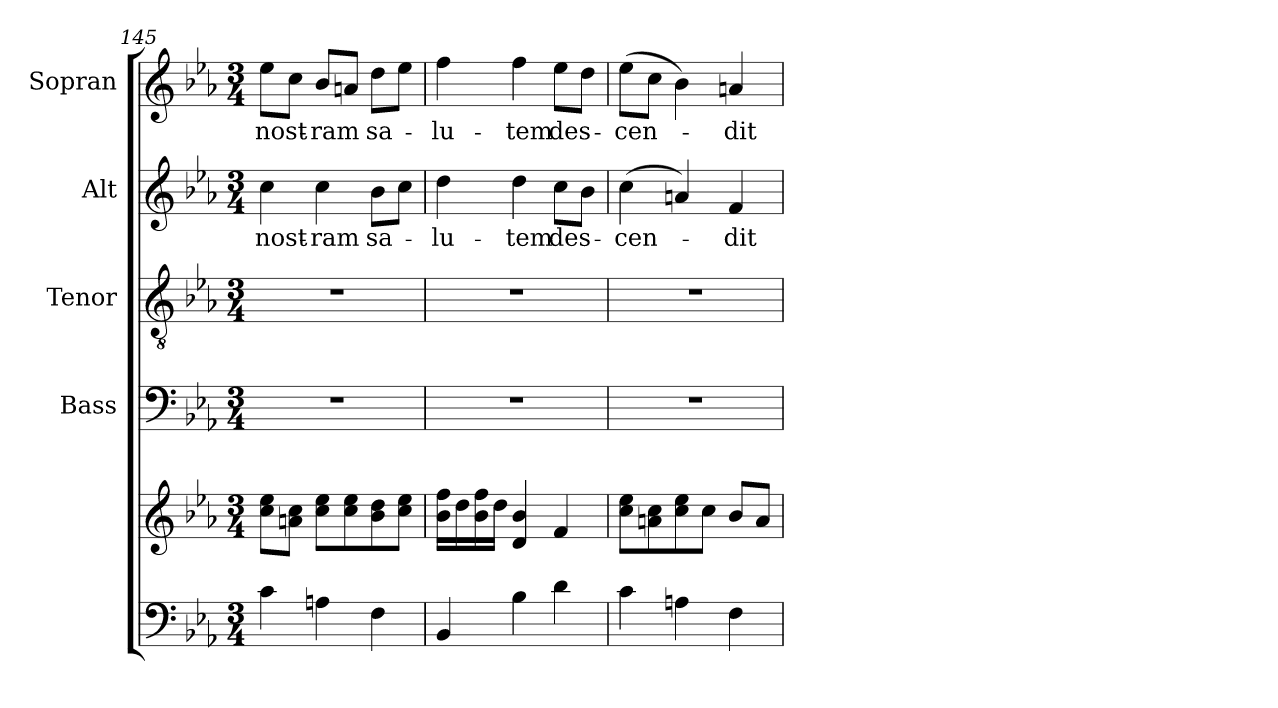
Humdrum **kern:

**kern	**kern	**kern	**kern	**kern	**text	**kern	**text
*part5	*part5	*part4	*part3	*part2	*part2	*part1	*part1
*staff6	*staff5	*staff4	*staff3	*staff2	*staff2	*staff1	*staff1
*	*	*I"Bass	*I"Tenor	*I"Alt	*	*I"Sopran	*
*	*	*I'B.	*I'T.	*I'A.	*	*I'S.	*
!!LO:LB:g=z
*clefF4	*clefG2	*clefF4	*clefGv2	*clefG2	*	*clefG2	*
*k[b-e-a-]	*k[b-e-a-]	*k[b-e-a-]	*k[b-e-a-]	*k[b-e-a-]	*	*k[b-e-a-]	*
*E-:	*E-:	*E-:	*E-:	*E-:	*	*E-:	*
*M3/4	*M3/4	*M3/4	*M3/4	*M3/4	*	*M3/4	*
=145	=145	=145	=145	=145	=145	=145	=145
!	!	!	!	!	!LO:LY:b	!	!LO:LY:b
4c\	8cc\ 8ee-\L	2.r	2.r	4cc\	nost-	8ee-\L	nost-
.	8an\ 8cc\J	.	.	.	.	8cc\J	.
!	!	!	!	!	!LO:LY:b	!	!LO:LY:b
4An\	8cc\ 8ee-\L	.	.	4cc\	-ram	8b-/L	-ram
.	8cc\ 8ee-\	.	.	.	.	8an/J	.
!	!	!	!	!	!LO:LY:b	!	!LO:LY:b
4F\	8b-\ 8dd\	.	.	8b-\L	sa-	8dd\L	sa-
.	8cc\ 8ee-\J	.	.	8cc\J	.	8ee-\J	.
=146	=146	=146	=146	=146	=146	=146	=146
!	!	!	!	!	!LO:LY:b	!	!LO:LY:b
4BB-/	16b-\ 16ff\LL	2.r	2.r	4dd\	-lu-	4ff\	-lu-
.	16dd\	.	.	.	.	.	.
.	16b-\ 16ff\	.	.	.	.	.	.
.	16dd\JJ	.	.	.	.	.	.
!	!	!	!	!	!LO:LY:b	!	!LO:LY:b
4B-\	4d/ 4b-/	.	.	4dd\	-tem	4ff\	-tem
!	!	!	!	!	!LO:LY:b	!	!LO:LY:b
4d\	4f/	.	.	8cc\L	des-	8ee-\L	des-
.	.	.	.	8b-\J	.	8dd\J	.
=147	=147	=147	=147	=147	=147	=147	=147
!	!	!	!	!	!LO:LY:b	!	!LO:LY:b
4c\	8cc\ 8ee-\L	2.r	2.r	(>4cc\	-cen-	(>8ee-\L	-cen-
.	8an\ 8cc\	.	.	.	.	8cc\J	.
4An\	8cc\ 8ee-\	.	.	4an/)	.	4b-\)	.
.	8cc\J	.	.	.	.	.	.
!	!	!	!	!	!LO:LY:b	!	!LO:LY:b
4F\	8b-/L	.	.	4f/	-dit	4an/	-dit
.	8a/J	.	.	.	.	.	.
=	=	=	=	=	=	=	=
*-	*-	*-	*-	*-	*-	*-	*-
